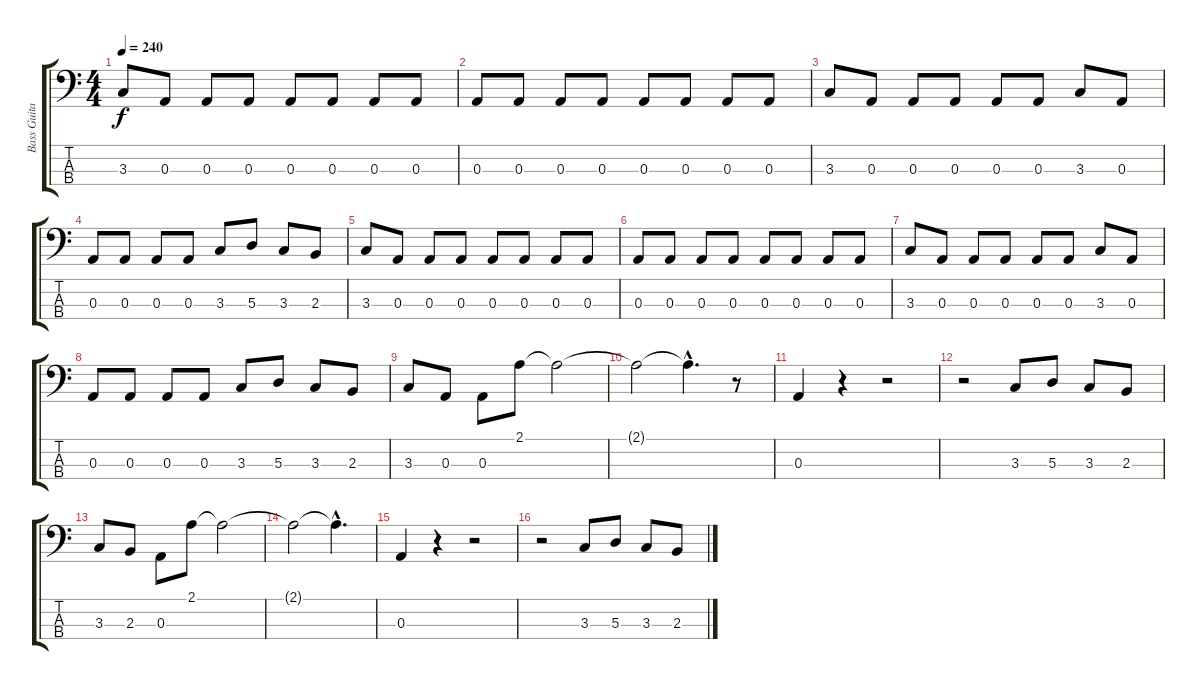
\track ("Bass Guitar" "Bass Guita") {instrument electricbassfinger}
\staff {score tabs}
\tuning (G2 D2 A1 E1) {hide}
\ts (4 4)
\tempo 240
\clef f4
\ks c
3.3.8{dy f} 0.3.8 0.3.8 0.3.8 0.3.8 0.3.8 0.3.8 0.3.8 |
0.3.8 0.3.8 0.3.8 0.3.8 0.3.8 0.3.8 0.3.8 0.3.8 |
3.3.8 0.3.8 0.3.8 0.3.8 0.3.8 0.3.8 3.3.8 0.3.8 |
0.3.8 0.3.8 0.3.8 0.3.8 3.3.8 5.3.8 3.3.8 2.3.8 |
3.3.8 0.3.8 0.3.8 0.3.8 0.3.8 0.3.8 0.3.8 0.3.8 |
0.3.8 0.3.8 0.3.8 0.3.8 0.3.8 0.3.8 0.3.8 0.3.8 |
3.3.8 0.3.8 0.3.8 0.3.8 0.3.8 0.3.8 3.3.8 0.3.8 |
0.3.8 0.3.8 0.3.8 0.3.8 3.3.8 5.3.8 3.3.8 2.3.8 |
3.3.8 0.3.8 0.3.8 2.1.8 2.1{t}.2 |
2.1{t}.2 2.1{hac t}.4{d} r.8 |
0.3.4 r.4 r.2 |
r.2 3.3.8 5.3.8 3.3.8 2.3.8 |
3.3.8 2.3.8 0.3.8 2.1.8 2.1{t}.2 |
2.1{t}.2 2.1{hac t}.4{d} |
0.3.4 r.4 r.2 |
r.2 3.3.8 5.3.8 3.3.8 2.3.8
